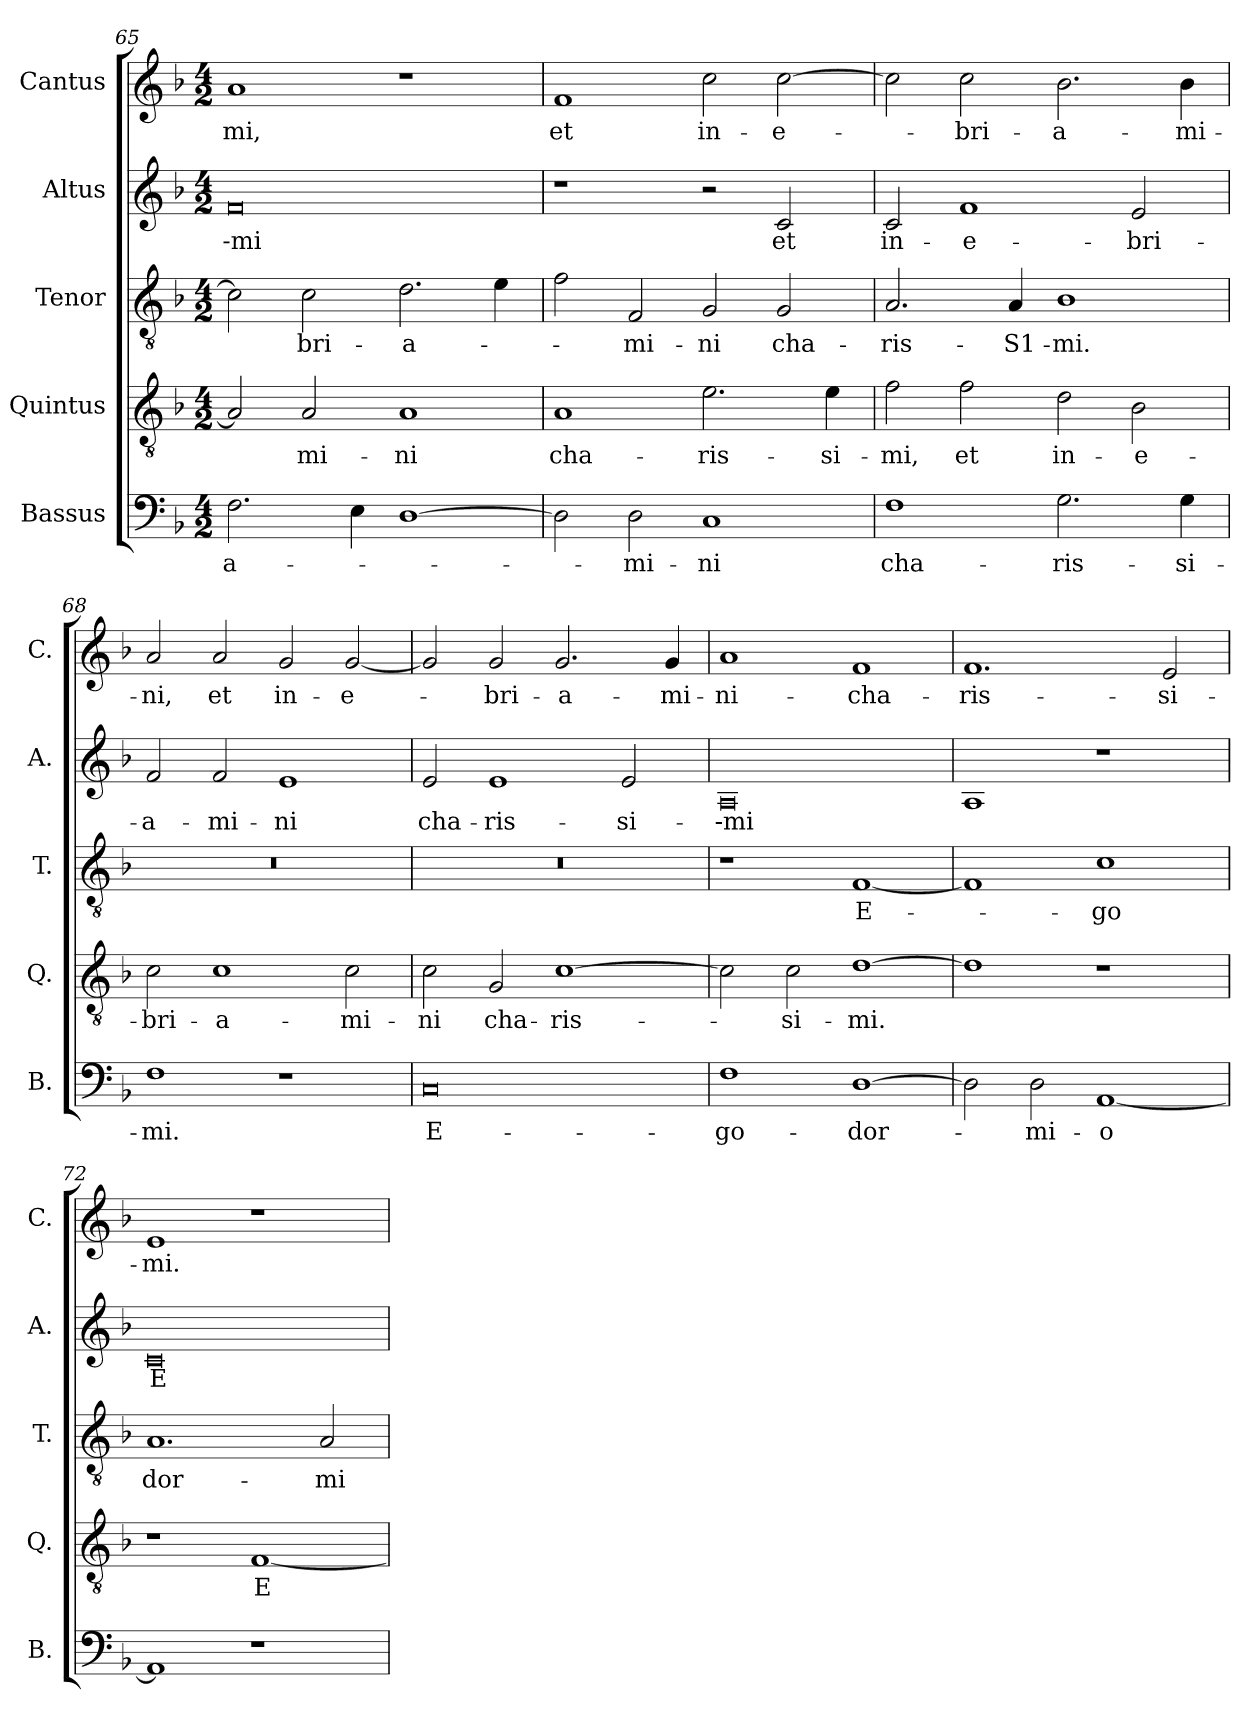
**kern	**text	**kern	**text	**kern	**text	**kern	**text	**kern	**text
*part5	*part5	*part4	*part4	*part3	*part3	*part2	*part2	*part1	*part1
*staff5	*staff5	*staff4	*staff4	*staff3	*staff3	*staff2	*staff2	*staff1	*staff1
*I"Bassus	*	*I"Quintus	*	*I"Tenor	*	*I"Altus	*	*I"Cantus	*
*I'B.	*	*I'Q.	*	*I'T.	*	*I'A.	*	*I'C.	*
*clefF4	*	*clefGv2	*	*clefGv2	*	*clefG2	*	*clefG2	*
*k[b-]	*	*k[b-]	*	*k[b-]	*	*k[b-]	*	*k[b-]	*
*M4/2	*	*M4/2	*	*M4/2	*	*M4/2	*	*M4/2	*
=65	=65	=65	=65	=65	=65	=65	=65	=65	=65
2.F\	-a­-	2A/]	.	2c\]	.	0f	--mi	1a	-mi,
.	.	2A/	-mi­-	2c\	-bri-	.	.	.	.
4E\	.	.	.	.	.	.	.	.	.
[1D	.	1A	-ni	2.d\	-a-	.	.	1r	.
.	.	.	.	4e\	.	.	.	.	.
=66	=66	=66	=66	=66	=66	=66	=66	=66	=66
2D\]	.	1A	cha-	2f\	.	1r	.	1f	et
2D\	-mi-	.	.	2F/	-mi­-	.	.	.	.
1C	-ni	2.e\	-ris-	2G/	-ni	2r	.	2cc\	in-
.	.	.	.	2G/	cha-	2c/	et	[2cc\	-e­-
.	.	4e\	-si­-	.	.	.	.	.	.
=67	=67	=67	=67	=67	=67	=67	=67	=67	=67
1F	cha-	2f\	-mi,	2.A/	-ris­-	2c/	in-	2cc\]	.
.	.	2f\	et	.	.	1f	-e-	2cc\	-bri-
.	.	.	.	4A/	-S1­-	.	.	.	.
2.G\	-ris­-	2d\	in-	1B-	-mi.	.	.	2.b-\	-a­-
.	.	2B-\	-e-	.	.	2e/	-bri­-	.	.
4G\	-si­-	.	.	.	.	.	.	4b-\	-mi-
=68	=68	=68	=68	=68	=68	=68	=68	=68	=68
1F	-mi.	2c\	-bri­-	0r	.	2f/	-a­-	2a/	-ni,
.	.	1c	-a-	.	.	2f/	-mi-	2a/	et
1r	.	.	.	.	.	1e	-ni	2g/	in-
.	.	2c\	-mi-	.	.	.	.	[2g/	-e­-
=69	=69	=69	=69	=69	=69	=69	=69	=69	=69
0C	E-	2c\	-ni	0r	.	2e/	cha­-	2g/]	.
.	.	2G/	cha-	.	.	1e	-ris-	2g/	-bri­-
.	.	[1c	-ris-	.	.	.	.	2.g/	-a-
.	.	.	.	.	.	2e/	-si­-	.	.
.	.	.	.	.	.	.	.	4g/	-mi-
=70	=70	=70	=70	=70	=70	=70	=70	=70	=70
1F	-go-	2c\]	.	1r	.	0A	--mi	1a	-ni-
.	.	2c\	-si­-	.	.	.	.	.	.
[1D	-dor­-	[1d	-mi.	[1F	E-	.	.	1f	-cha­-
=71	=71	=71	=71	=71	=71	=71	=71	=71	=71
2D\]	.	1d]	.	1F]	.	1A	.	1.f	-ris­-
2D\	-mi­-	.	.	.	.	.	.	.	.
[1AA	-o	1r	.	1c	-go	1r	.	.	.
.	.	.	.	.	.	.	.	2e/	-si­-
=72	=72	=72	=72	=72	=72	=72	=72	=72	=72
1AA]	.	1r	.	1.A	dor-	0c	E-	1e	-mi.
1r	.	[1F	E-	.	.	.	.	1r	.
.	.	.	.	2A/	-mi­-	.	.	.	.
=	=	=	=	=	=	=	=	=	=
*-	*-	*-	*-	*-	*-	*-	*-	*-	*-
